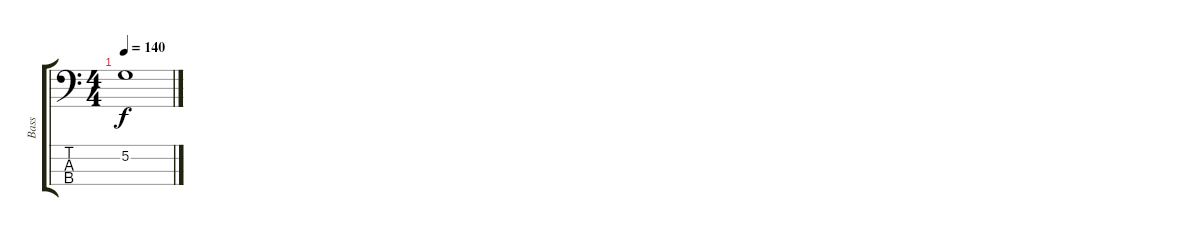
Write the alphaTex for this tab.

\track ("Bass" "Bass") {instrument electricbasspick}
\staff {score tabs}
\tuning (G2 D2 A1 E1) {hide}
\ts (4 4)
\tempo 140
\clef f4
\ks c
5.2{t}.1{dy f}
